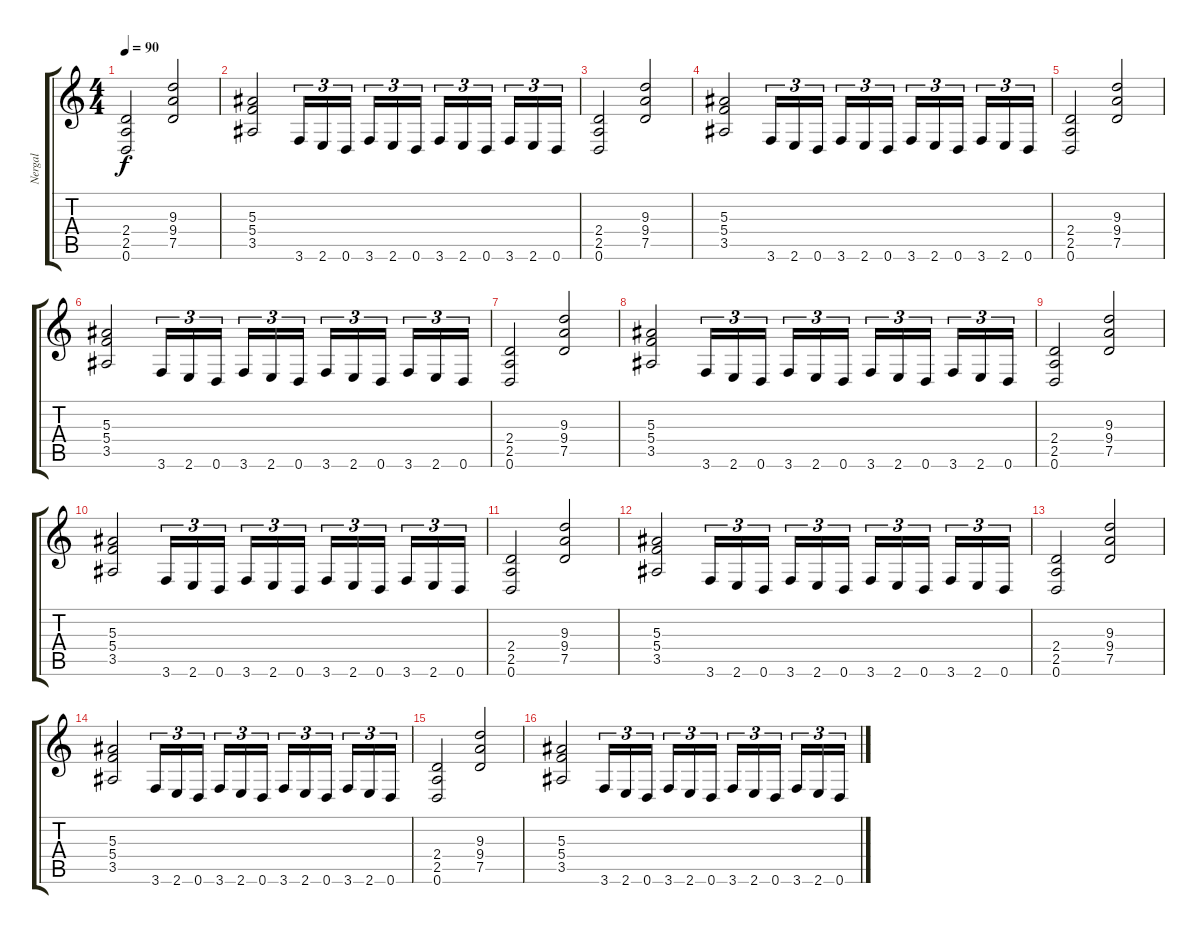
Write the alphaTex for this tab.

\track ("Nergal" "Nergal") {instrument distortionguitar}
\staff {score tabs}
\tuning (D4 A3 F3 C3 G2 D2) {hide}
\ts (4 4)
\tempo 90
\clef g2
\ks c
(2.4 2.5 0.6).2{dy f} (9.3 9.4 7.5).2 |
(5.3 5.4 3.5).2 3.6.16{tu (3 2)} 2.6.16{tu (3 2)} 0.6.16{tu (3 2)} 3.6.16{tu (3 2)} 2.6.16{tu (3 2)} 0.6.16{tu (3 2)} 3.6.16{tu (3 2)} 2.6.16{tu (3 2)} 0.6.16{tu (3 2)} 3.6.16{tu (3 2)} 2.6.16{tu (3 2)} 0.6.16{tu (3 2)} |
(2.4 2.5 0.6).2 (9.3 9.4 7.5).2 |
(5.3 5.4 3.5).2 3.6.16{tu (3 2)} 2.6.16{tu (3 2)} 0.6.16{tu (3 2)} 3.6.16{tu (3 2)} 2.6.16{tu (3 2)} 0.6.16{tu (3 2)} 3.6.16{tu (3 2)} 2.6.16{tu (3 2)} 0.6.16{tu (3 2)} 3.6.16{tu (3 2)} 2.6.16{tu (3 2)} 0.6.16{tu (3 2)} |
(2.4 2.5 0.6).2 (9.3 9.4 7.5).2 |
(5.3 5.4 3.5).2 3.6.16{tu (3 2)} 2.6.16{tu (3 2)} 0.6.16{tu (3 2)} 3.6.16{tu (3 2)} 2.6.16{tu (3 2)} 0.6.16{tu (3 2)} 3.6.16{tu (3 2)} 2.6.16{tu (3 2)} 0.6.16{tu (3 2)} 3.6.16{tu (3 2)} 2.6.16{tu (3 2)} 0.6.16{tu (3 2)} |
(2.4 2.5 0.6).2 (9.3 9.4 7.5).2 |
(5.3 5.4 3.5).2 3.6.16{tu (3 2)} 2.6.16{tu (3 2)} 0.6.16{tu (3 2)} 3.6.16{tu (3 2)} 2.6.16{tu (3 2)} 0.6.16{tu (3 2)} 3.6.16{tu (3 2)} 2.6.16{tu (3 2)} 0.6.16{tu (3 2)} 3.6.16{tu (3 2)} 2.6.16{tu (3 2)} 0.6.16{tu (3 2)} |
(2.4 2.5 0.6).2 (9.3 9.4 7.5).2 |
(5.3 5.4 3.5).2 3.6.16{tu (3 2)} 2.6.16{tu (3 2)} 0.6.16{tu (3 2)} 3.6.16{tu (3 2)} 2.6.16{tu (3 2)} 0.6.16{tu (3 2)} 3.6.16{tu (3 2)} 2.6.16{tu (3 2)} 0.6.16{tu (3 2)} 3.6.16{tu (3 2)} 2.6.16{tu (3 2)} 0.6.16{tu (3 2)} |
(2.4 2.5 0.6).2 (9.3 9.4 7.5).2 |
(5.3 5.4 3.5).2 3.6.16{tu (3 2)} 2.6.16{tu (3 2)} 0.6.16{tu (3 2)} 3.6.16{tu (3 2)} 2.6.16{tu (3 2)} 0.6.16{tu (3 2)} 3.6.16{tu (3 2)} 2.6.16{tu (3 2)} 0.6.16{tu (3 2)} 3.6.16{tu (3 2)} 2.6.16{tu (3 2)} 0.6.16{tu (3 2)} |
(2.4 2.5 0.6).2 (9.3 9.4 7.5).2 |
(5.3 5.4 3.5).2 3.6.16{tu (3 2)} 2.6.16{tu (3 2)} 0.6.16{tu (3 2)} 3.6.16{tu (3 2)} 2.6.16{tu (3 2)} 0.6.16{tu (3 2)} 3.6.16{tu (3 2)} 2.6.16{tu (3 2)} 0.6.16{tu (3 2)} 3.6.16{tu (3 2)} 2.6.16{tu (3 2)} 0.6.16{tu (3 2)} |
(2.4 2.5 0.6).2{volume 8} (9.3 9.4 7.5).2 |
(5.3 5.4 3.5).2 3.6.16{tu (3 2)} 2.6.16{tu (3 2)} 0.6.16{tu (3 2)} 3.6.16{tu (3 2)} 2.6.16{tu (3 2)} 0.6.16{tu (3 2)} 3.6.16{tu (3 2)} 2.6.16{tu (3 2)} 0.6.16{tu (3 2)} 3.6.16{tu (3 2)} 2.6.16{tu (3 2)} 0.6.16{tu (3 2)}
